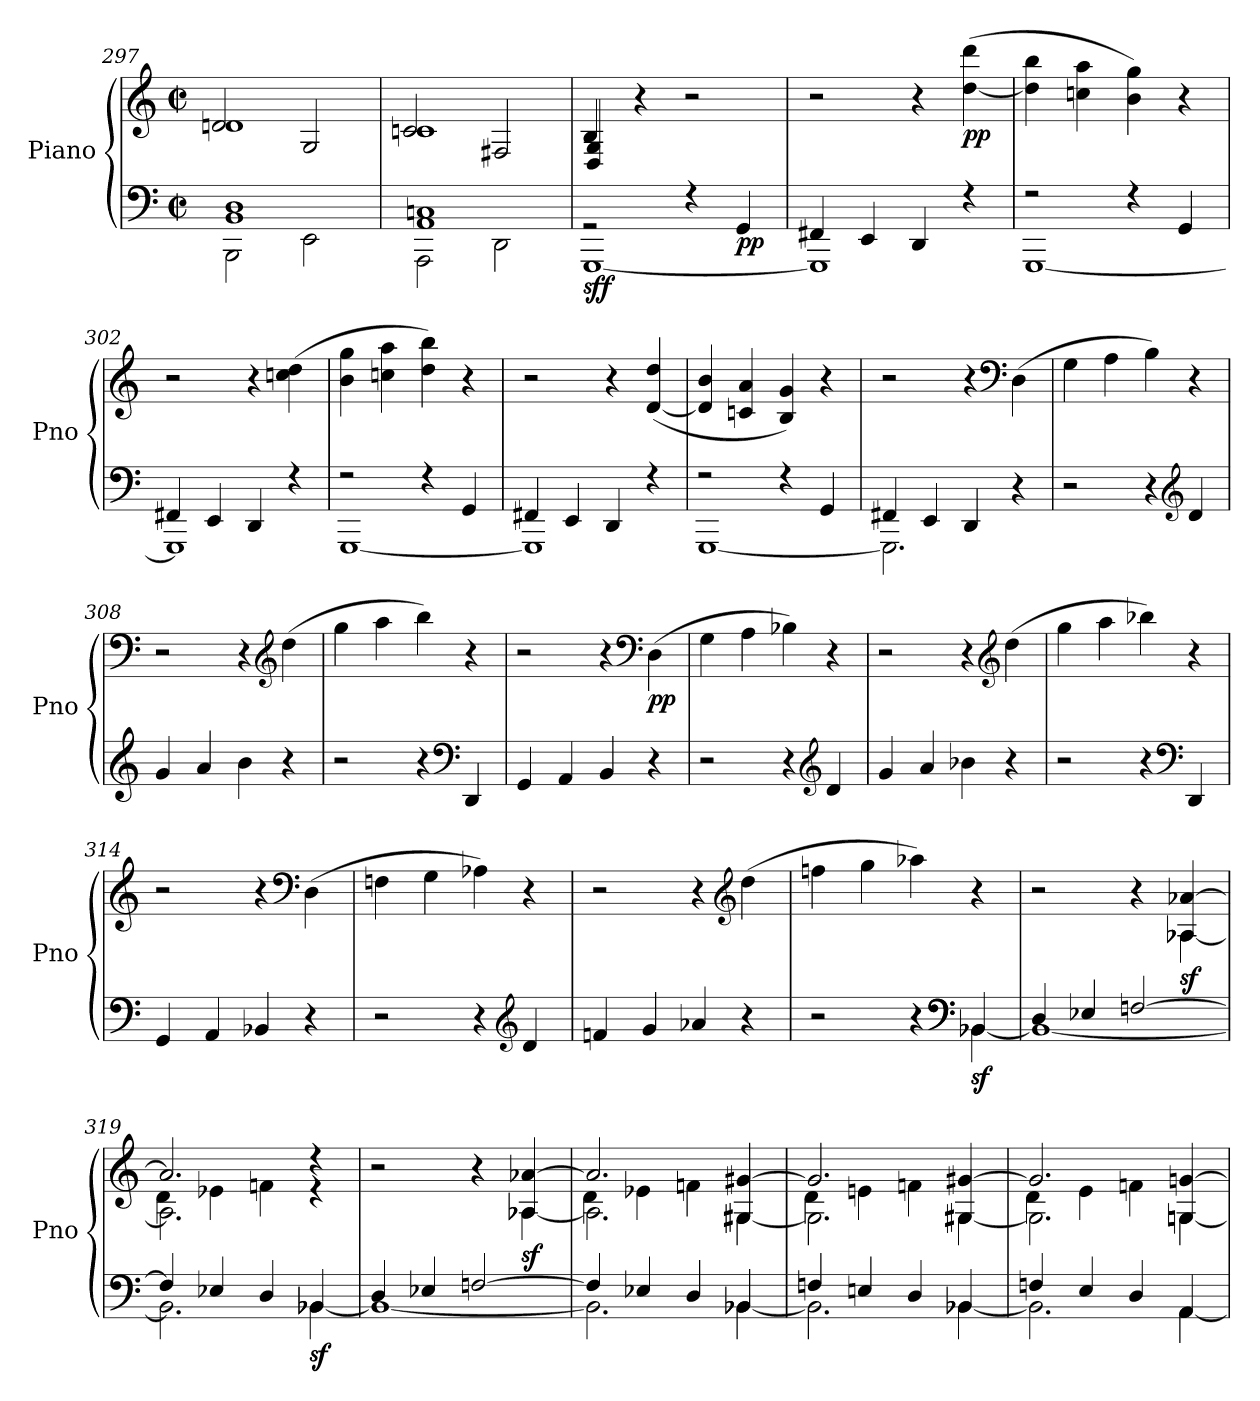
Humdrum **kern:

**kern	**kern	**dynam
*part1	*part1	*part1
*staff2	*staff1	*staff1/2
*I"Piano	*	*
*I'Pno	*	*
*clefF4	*clefG2	*
*k[]	*k[]	*
*C:	*C:	*
*M2/2	*M2/2	*
*met(c|)	*met(c|)	*
=297	=297	=297
*^	*^	*
1BB 1D	2BBB\	1dn	2d/	.
.	2EE\	.	2G/	.
=298	=298	=298	=298	=298
1AA 1Cn	2AAA\	1cn	2c/	.
.	2DD\	.	2F#/	.
=299	=299	=299	=299	=299
!	!	!	!	!LO:DY:b=2
!	!	!	!	!LO:DY:n=1:b
2rGG	[1GGG	4B/	4D/ 4G/	sf f
.	.	4r	2.ryy	.
4r	.	2r	.	.
!	!	!	!	!LO:DY:n=2:b=2
4GG/	.	.	.	pp
*	*	*v	*v	*
!!LO:LB:g=z
=300	=300	=300	=300
4FF#/	1GGG]	2r	.
4EE/	.	.	.
4DD/	.	4r	.
!	!	!	!LO:DY:b
4r	.	(>[4dd\ 4ddd\	pp
=301	=301	=301	=301
2r	[1GGG	4dd\] 4bb\	.
.	.	4ccn\ 4aa\	.
4r	.	4b\ 4gg\)	.
4GG/	.	4r	.
=302	=302	=302	=302
4FF#/	1GGG]	2r	.
4EE/	.	.	.
4DD/	.	4r	.
4r	.	(>4ccn\ 4dd\	.
=303	=303	=303	=303
2r	[1GGG	4b\ 4gg\	.
.	.	4ccn\ 4aa\	.
4r	.	4dd\ 4bb\)	.
4GG/	.	4r	.
=304	=304	=304	=304
4FF#/	1GGG]	2r	.
4EE/	.	.	.
4DD/	.	4r	.
4r	.	(<[4d/ 4dd/	.
=305	=305	=305	=305
2r	[1GGG	4d/] 4b/	.
.	.	4cn/ 4a/	.
4r	.	4B/ 4g/)	.
4GG/	.	4r	.
=306	=306	=306	=306
4FF#/	2.GGG\]	2r	.
4EE/	.	.	.
4DD/	.	4r	.
*	*	*clefF4	*
4r	4ryy	(>4D\	.
*v	*v	*	*
!!LO:LB:g=z
=307	=307	=307
2r	4G\	.
.	4A\	.
4r	4B\)	.
*clefG2	*	*
4d/	4r	.
=308	=308	=308
4g/	2r	.
4a/	.	.
4b\	4r	.
*	*clefG2	*
4r	(>4dd\	.
=309	=309	=309
2r	4gg\	.
.	4aa\	.
4r	4bb\)	.
*clefF4	*	*
4DD/	4r	.
=310	=310	=310
4GG/	2r	.
4AA/	.	.
4BB/	4r	.
*	*clefF4	*
!	!	!LO:DY:b
4r	(>4D\	pp
=311	=311	=311
2r	4G\	.
.	4A\	.
4r	4B-X\)	.
*clefG2	*	*
4d/	4r	.
=312	=312	=312
4g/	2r	.
4a/	.	.
4b-X\	4r	.
*	*clefG2	*
4r	(>4dd\	.
!!LO:LB:g=z
=313	=313	=313
2r	4gg\	.
.	4aa\	.
4r	4bb-X\)	.
*clefF4	*	*
4DD/	4r	.
=314	=314	=314
4GG/	2r	.
4AA/	.	.
4BB-X/	4r	.
*	*clefF4	*
4r	(>4D\	.
=315	=315	=315
2r	4Fn\	.
.	4G\	.
4r	4A-X\)	.
*clefG2	*	*
4d/	4r	.
=316	=316	=316
4fn/	2r	.
4g/	.	.
4a-X/	4r	.
*	*clefG2	*
4r	(>4dd\	.
=317	=317	=317
*^	*	*
2r	2.ryy	4ffn\	.
.	.	4gg\	.
4r	.	4aa-X\)	.
*clefF4	*	*	*
!	!	!	!LO:DY:b=2
4BB-X/	[4BB-\	4r	sf
=318	=318	=318	=318
*	*	*^	*
*	*	*	*^	*
4D/	1BB-_	2r	2.ryy	2.ryy	.
4E-X/	.	.	.	.	.
[2Fn/	.	4r	.	.	.
!	!	!	!	!	!LO:DY:b
.	.	[4a-X/	[4A-X\	4A-/	sf
!!LO:LB:g=z	!!	!!
=319	=319	=319	=319	=319	=319
4F/]	2.BB-\]	2.a-/]	2.A-\]	4d\	.
4E-X/	.	.	.	4e-X\	.
4D/	.	.	.	4fn\	.
!	!	!	!	!	!LO:DY:b=2
4BB-X/	[4BB-\	4rdd	4re	4ryy	sf
=320	=320	=320	=320	=320	=320
4D/	1BB-_	2r	2.ryy	2.ryy	.
4E-X/	.	.	.	.	.
[2Fn/	.	4r	.	.	.
!	!	!	!	!	!LO:DY:b
.	.	[4a-X/	[4A-X\	4A-/	sf
=321	=321	=321	=321	=321	=321
4F/]	2.BB-\]	2.a-/]	2.A-\]	4d\	.
4E-X/	.	.	.	4e-X\	.
4D/	.	.	.	4fn\	.
!	!	!	!	!	!LO:DY:b=2
!	!	!	!	!	!LO:DY:n=1:b
4BB-X/	[4BB-\	[4g#X/	[4G#X\	4G#/	sf sf
=322	=322	=322	=322	=322	=322
4Fn/	2.BB-\]	2.g#/]	2.G#\]	4d\	.
4En/	.	.	.	4en\	.
4D/	.	.	.	4fn\	.
!	!	!	!	!	!LO:DY:b=2
!	!	!	!	!	!LO:DY:n=1:b
4BB-X/	[4BB-\	[4g#X/	[4G#X\	4G#/	sf sf
=323	=323	=323	=323	=323	=323
4Fn/	2.BB-\]	2.g#/]	2.G#\]	4d\	.
4E/	.	.	.	4e\	.
4D/	.	.	.	4fn\	.
!	!	!	!	!	!LO:DY:b=2
!	!	!	!	!	!LO:DY:n=1:b
4AA/	[4AA\	[4gn/	[4Gn\	4Gn/	sf sf
*v	*v	*	*	*	*
*	*v	*v	*v	*
=	=	=
*-	*-	*-
